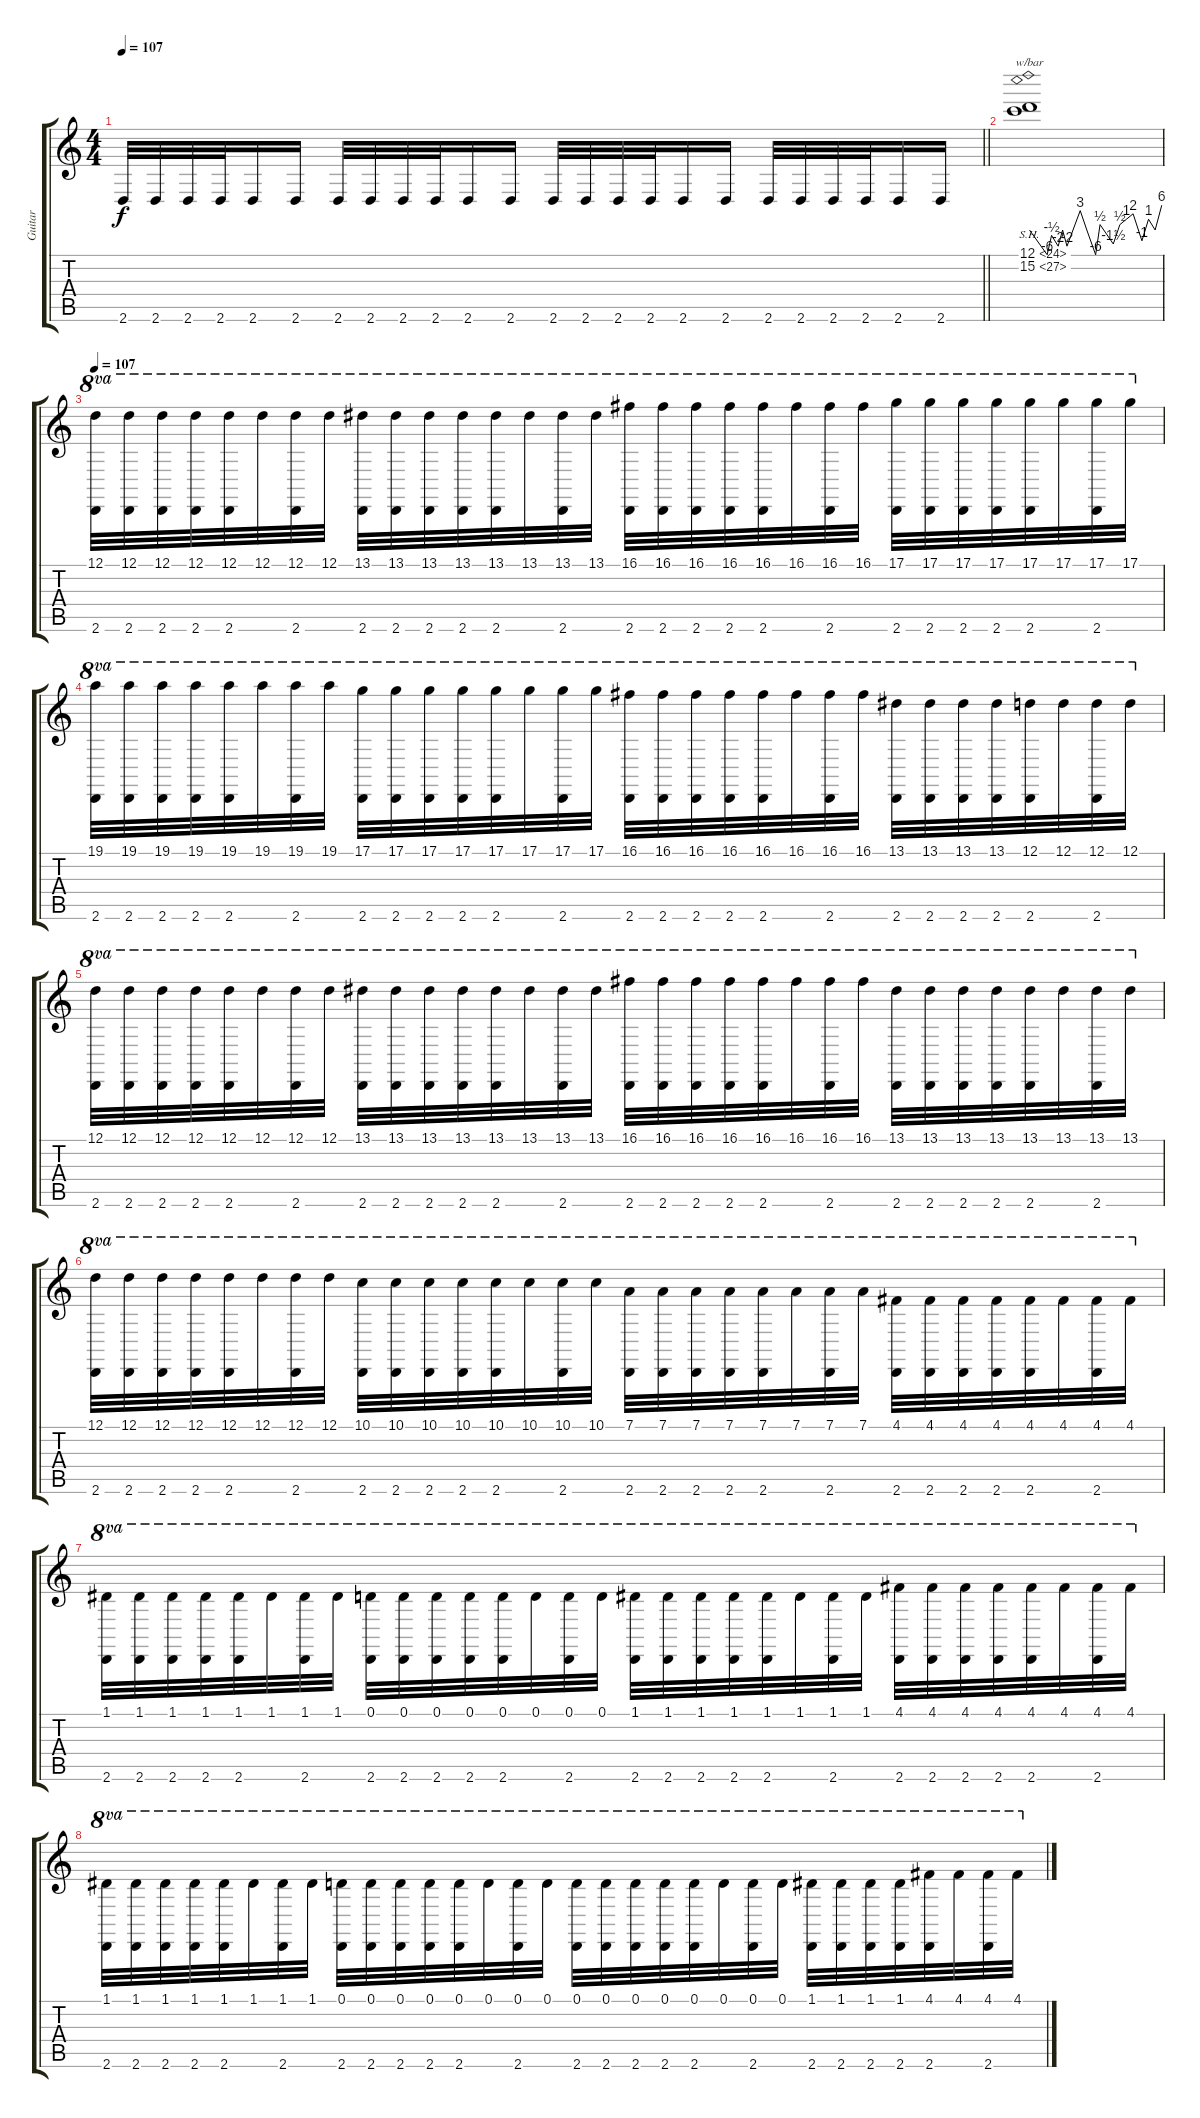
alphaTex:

\track ("Guitar" "Guitar") {instrument distortionguitar}
\staff {score tabs}
\tuning (D4 A3 F3 C3 G2 C2) {hide}
\ts (4 4)
\tempo 107
\clef g2
\barLineRight lightlight
\ks c
2.6.32{dy f} 2.6.32 2.6.32 2.6.32 2.6.16 2.6.16 2.6.32 2.6.32 2.6.32 2.6.32 2.6.16 2.6.16 2.6.32 2.6.32 2.6.32 2.6.32 2.6.16 2.6.16 2.6.32 2.6.32 2.6.32 2.6.32 2.6.16 2.6.16 |
\section ("" "")
(12.1{sh 12} 15.2{sh 12}).1{tbe (custom default 0 0 8 -24 10 -2 13 -8 15 0 17 -8 23 12 26 0 30 -24 32 2 38 -6 41 2 44 4 47 8 51 -4 54 4 57 0 60 24) volume 16} |
\tempo 107
(12.1 2.6).32{ot 8va beam Down} (12.1 2.6).32{ot 8va beam Down} (12.1 2.6).32{ot 8va beam Down} (12.1 2.6).32{ot 8va beam Down} (12.1 2.6).32{ot 8va beam Down} 12.1.32{ot 8va beam Down} (12.1 2.6).32{ot 8va beam Down} 12.1.32{ot 8va beam Down} (13.1 2.6).32{ot 8va beam Down} (13.1 2.6).32{ot 8va beam Down} (13.1 2.6).32{ot 8va beam Down} (13.1 2.6).32{ot 8va beam Down} (13.1 2.6).32{ot 8va beam Down} 13.1.32{ot 8va beam Down} (13.1 2.6).32{ot 8va beam Down} 13.1.32{ot 8va beam Down} (16.1 2.6).32{ot 8va beam Down} (16.1 2.6).32{ot 8va beam Down} (16.1 2.6).32{ot 8va beam Down} (16.1 2.6).32{ot 8va beam Down} (16.1 2.6).32{ot 8va beam Down} 16.1.32{ot 8va beam Down} (16.1 2.6).32{ot 8va beam Down} 16.1.32{ot 8va beam Down} (17.1 2.6).32{ot 8va beam Down} (17.1 2.6).32{ot 8va beam Down} (17.1 2.6).32{ot 8va beam Down} (17.1 2.6).32{ot 8va beam Down} (17.1 2.6).32{ot 8va beam Down} 17.1.32{ot 8va beam Down} (17.1 2.6).32{ot 8va beam Down} 17.1.32{ot 8va beam Down} |
(19.1 2.6).32{ot 8va beam Down} (19.1 2.6).32{ot 8va beam Down} (19.1 2.6).32{ot 8va beam Down} (19.1 2.6).32{ot 8va beam Down} (19.1 2.6).32{ot 8va beam Down} 19.1.32{ot 8va beam Down} (19.1 2.6).32{ot 8va beam Down} 19.1.32{ot 8va beam Down} (17.1 2.6).32{ot 8va beam Down} (17.1 2.6).32{ot 8va beam Down} (17.1 2.6).32{ot 8va beam Down} (17.1 2.6).32{ot 8va beam Down} (17.1 2.6).32{ot 8va beam Down} 17.1.32{ot 8va beam Down} (17.1 2.6).32{ot 8va beam Down} 17.1.32{ot 8va beam Down} (16.1 2.6).32{ot 8va beam Down} (16.1 2.6).32{ot 8va beam Down} (16.1 2.6).32{ot 8va beam Down} (16.1 2.6).32{ot 8va beam Down} (16.1 2.6).32{ot 8va beam Down} 16.1.32{ot 8va beam Down} (16.1 2.6).32{ot 8va beam Down} 16.1.32{ot 8va beam Down} (13.1 2.6).32{ot 8va beam Down} (13.1 2.6).32{ot 8va beam Down} (13.1 2.6).32{ot 8va beam Down} (13.1 2.6).32{ot 8va beam Down} (12.1 2.6).32{ot 8va beam Down} 12.1.32{ot 8va beam Down} (12.1 2.6).32{ot 8va beam Down} 12.1.32{ot 8va beam Down} |
(12.1 2.6).32{ot 8va beam Down} (12.1 2.6).32{ot 8va beam Down} (12.1 2.6).32{ot 8va beam Down} (12.1 2.6).32{ot 8va beam Down} (12.1 2.6).32{ot 8va beam Down} 12.1.32{ot 8va beam Down} (12.1 2.6).32{ot 8va beam Down} 12.1.32{ot 8va beam Down} (13.1 2.6).32{ot 8va beam Down} (13.1 2.6).32{ot 8va beam Down} (13.1 2.6).32{ot 8va beam Down} (13.1 2.6).32{ot 8va beam Down} (13.1 2.6).32{ot 8va beam Down} 13.1.32{ot 8va beam Down} (13.1 2.6).32{ot 8va beam Down} 13.1.32{ot 8va beam Down} (16.1 2.6).32{ot 8va beam Down} (16.1 2.6).32{ot 8va beam Down} (16.1 2.6).32{ot 8va beam Down} (16.1 2.6).32{ot 8va beam Down} (16.1 2.6).32{ot 8va beam Down} 16.1.32{ot 8va beam Down} (16.1 2.6).32{ot 8va beam Down} 16.1.32{ot 8va beam Down} (13.1 2.6).32{ot 8va beam Down} (13.1 2.6).32{ot 8va beam Down} (13.1 2.6).32{ot 8va beam Down} (13.1 2.6).32{ot 8va beam Down} (13.1 2.6).32{ot 8va beam Down} 13.1.32{ot 8va beam Down} (13.1 2.6).32{ot 8va beam Down} 13.1.32{ot 8va beam Down} |
(12.1 2.6).32{ot 8va beam Down} (12.1 2.6).32{ot 8va beam Down} (12.1 2.6).32{ot 8va beam Down} (12.1 2.6).32{ot 8va beam Down} (12.1 2.6).32{ot 8va beam Down} 12.1.32{ot 8va beam Down} (12.1 2.6).32{ot 8va beam Down} 12.1.32{ot 8va beam Down} (10.1 2.6).32{ot 8va beam Down} (10.1 2.6).32{ot 8va beam Down} (10.1 2.6).32{ot 8va beam Down} (10.1 2.6).32{ot 8va beam Down} (10.1 2.6).32{ot 8va beam Down} 10.1.32{ot 8va beam Down} (10.1 2.6).32{ot 8va beam Down} 10.1.32{ot 8va beam Down} (7.1 2.6).32{ot 8va beam Down} (7.1 2.6).32{ot 8va beam Down} (7.1 2.6).32{ot 8va beam Down} (7.1 2.6).32{ot 8va beam Down} (7.1 2.6).32{ot 8va beam Down} 7.1.32{ot 8va beam Down} (7.1 2.6).32{ot 8va beam Down} 7.1.32{ot 8va beam Down} (4.1 2.6).32{ot 8va beam Down} (4.1 2.6).32{ot 8va beam Down} (4.1 2.6).32{ot 8va beam Down} (4.1 2.6).32{ot 8va beam Down} (4.1 2.6).32{ot 8va beam Down} 4.1.32{ot 8va beam Down} (4.1 2.6).32{ot 8va beam Down} 4.1.32{ot 8va beam Down} |
(1.1 2.6).32{ot 8va beam Down} (1.1 2.6).32{ot 8va beam Down} (1.1 2.6).32{ot 8va beam Down} (1.1 2.6).32{ot 8va beam Down} (1.1 2.6).32{ot 8va beam Down} 1.1.32{ot 8va beam Down} (1.1 2.6).32{ot 8va beam Down} 1.1.32{ot 8va beam Down} (0.1 2.6).32{ot 8va beam Down} (0.1 2.6).32{ot 8va beam Down} (0.1 2.6).32{ot 8va beam Down} (0.1 2.6).32{ot 8va beam Down} (0.1 2.6).32{ot 8va beam Down} 0.1.32{ot 8va beam Down} (0.1 2.6).32{ot 8va beam Down} 0.1.32{ot 8va beam Down} (1.1 2.6).32{ot 8va beam Down} (1.1 2.6).32{ot 8va beam Down} (1.1 2.6).32{ot 8va beam Down} (1.1 2.6).32{ot 8va beam Down} (1.1 2.6).32{ot 8va beam Down} 1.1.32{ot 8va beam Down} (1.1 2.6).32{ot 8va beam Down} 1.1.32{ot 8va beam Down} (4.1 2.6).32{ot 8va beam Down} (4.1 2.6).32{ot 8va beam Down} (4.1 2.6).32{ot 8va beam Down} (4.1 2.6).32{ot 8va beam Down} (4.1 2.6).32{ot 8va beam Down} 4.1.32{ot 8va beam Down} (4.1 2.6).32{ot 8va beam Down} 4.1.32{ot 8va beam Down} |
(1.1 2.6).32{ot 8va beam Down} (1.1 2.6).32{ot 8va beam Down} (1.1 2.6).32{ot 8va beam Down} (1.1 2.6).32{ot 8va beam Down} (1.1 2.6).32{ot 8va beam Down} 1.1.32{ot 8va beam Down} (1.1 2.6).32{ot 8va beam Down} 1.1.32{ot 8va beam Down} (0.1 2.6).32{ot 8va beam Down} (0.1 2.6).32{ot 8va beam Down} (0.1 2.6).32{ot 8va beam Down} (0.1 2.6).32{ot 8va beam Down} (0.1 2.6).32{ot 8va beam Down} 0.1.32{ot 8va beam Down} (0.1 2.6).32{ot 8va beam Down} 0.1.32{ot 8va beam Down} (0.1 2.6).32{ot 8va beam Down} (0.1 2.6).32{ot 8va beam Down} (0.1 2.6).32{ot 8va beam Down} (0.1 2.6).32{ot 8va beam Down} (0.1 2.6).32{ot 8va beam Down} 0.1.32{ot 8va beam Down} (0.1 2.6).32{ot 8va beam Down} 0.1.32{ot 8va beam Down} (1.1 2.6).32{ot 8va beam Down} (1.1 2.6).32{ot 8va beam Down} (1.1 2.6).32{ot 8va beam Down} (1.1 2.6).32{ot 8va beam Down} (4.1 2.6).32{ot 8va beam Down} 4.1.32{ot 8va beam Down} (4.1 2.6).32{ot 8va beam Down} 4.1.32{ot 8va beam Down}
